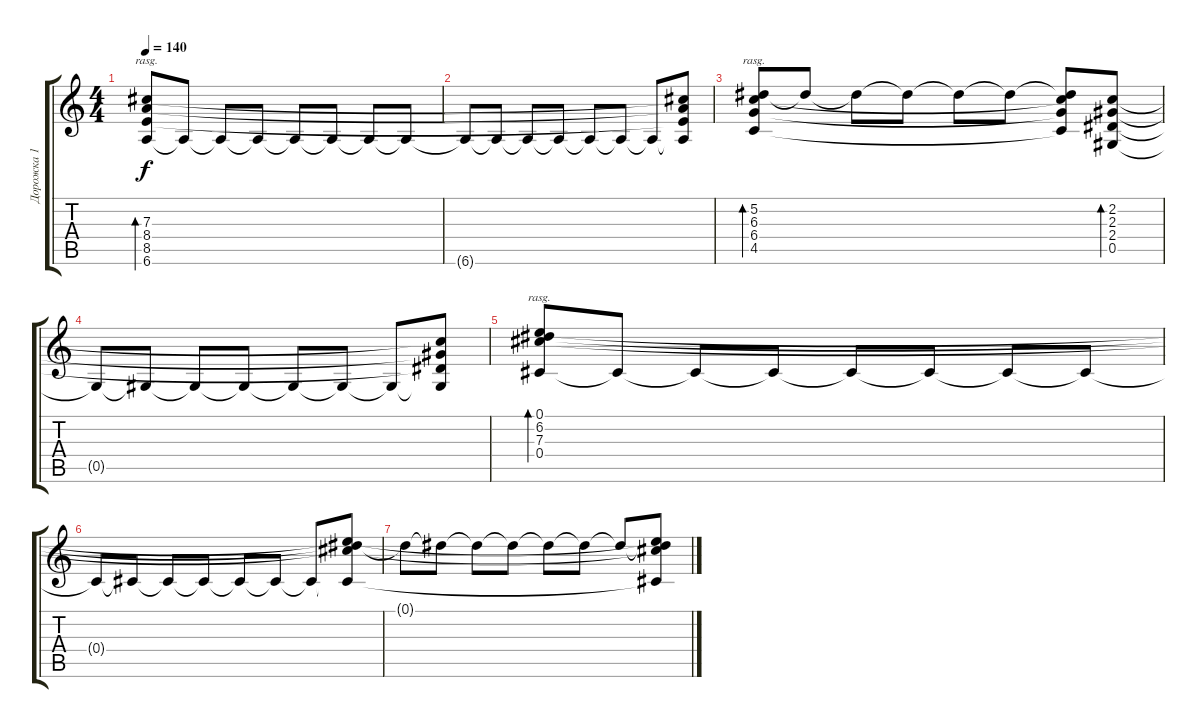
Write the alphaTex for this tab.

\track ("Дорожка 1" "Дорожка 1") {instrument acousticguitarsteel}
\staff {score tabs}
\tuning (Eb4 Bb3 Gb3 Db3 Ab2 Eb2) {hide}
\ts (4 4)
\tempo 140
\clef g2
\ks c
(7.3 8.4 8.5 6.6).8{bd 480 rasg ii dy f} 6.6{t}.8 6.6{t}.8 6.6{t}.8 6.6{t}.8 6.6{t}.8 6.6{t}.8 6.6{t}.8 |
6.6{t}.8 6.6{t}.8 6.6{t}.8 6.6{t}.8 6.6{t}.8 6.6{t}.8 6.6{t}.8 (7.3{t} 8.4{t} 8.5{t} 6.6{t}).8 |
(5.2 6.3 6.4 4.5).8{bd 480 rasg ii} 5.2{t}.8 5.2{t}.8 5.2{t}.8 5.2{t}.8 5.2{t}.8 (5.2{t} 6.3{t} 6.4{t} 4.5{t}).8 (2.2 2.3 2.4 0.5).8{bd 60} |
0.5{t}.8 0.5{t}.8 0.5{t}.8 0.5{t}.8 0.5{t}.8 0.5{t}.8 0.5{t}.8 (2.2{t} 2.3{t} 2.4{t} 0.5{t}).8 |
(0.1 6.2 7.3 0.4).8{bd 480 rasg ii} 0.4{t}.8 0.4{t}.8 0.4{t}.8 0.4{t}.8 0.4{t}.8 0.4{t}.8 0.4{t}.8 |
0.4{t}.8 0.4{t}.8 0.4{t}.8 0.4{t}.8 0.4{t}.8 0.4{t}.8 0.4{t}.8 (0.1{t} 6.2{t} 7.3{t} 0.4{t}).8 |
0.1{t}.8 0.1{t}.8 0.1{t}.8 0.1{t}.8 0.1{t}.8 0.1{t}.8 0.1{t}.8 (0.1{t} 6.2{t} 7.3{t} 0.4{t}).8
